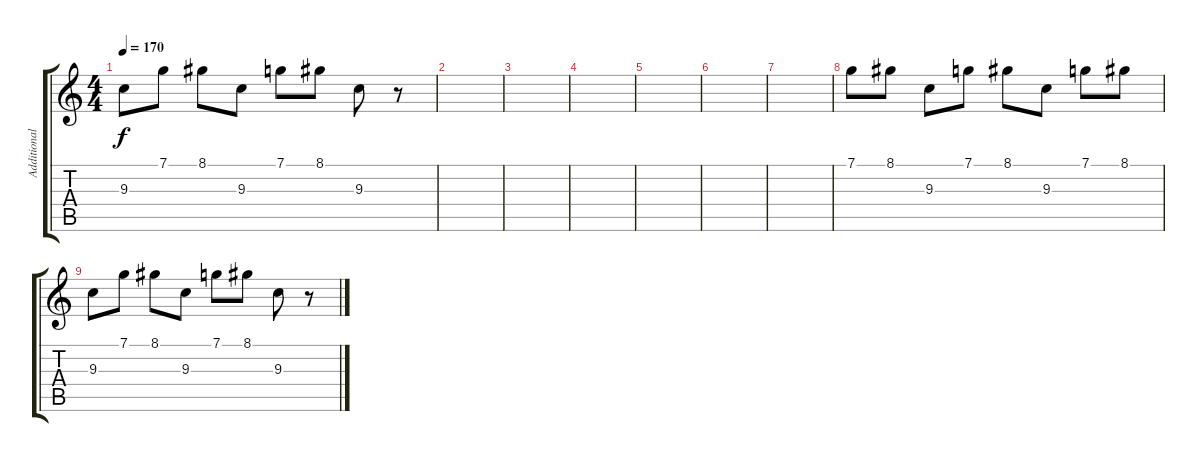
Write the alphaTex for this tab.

\track ("Additional Guitar" "Additional") {instrument distortionguitar}
\staff {score tabs}
\tuning (C4 G3 Eb3 Bb2 F2 C2) {hide}
\ts (4 4)
\tempo 170
\clef g2
\ks c
9.3.8{dy f} 7.1.8 8.1.8 9.3.8 7.1.8 8.1.8 9.3.8 r.8 |
|
|
|
|
|
|
7.1.8 8.1.8 9.3.8 7.1.8 8.1.8 9.3.8 7.1.8 8.1.8 |
9.3.8 7.1.8 8.1.8 9.3.8 7.1.8 8.1.8 9.3.8 r.8
